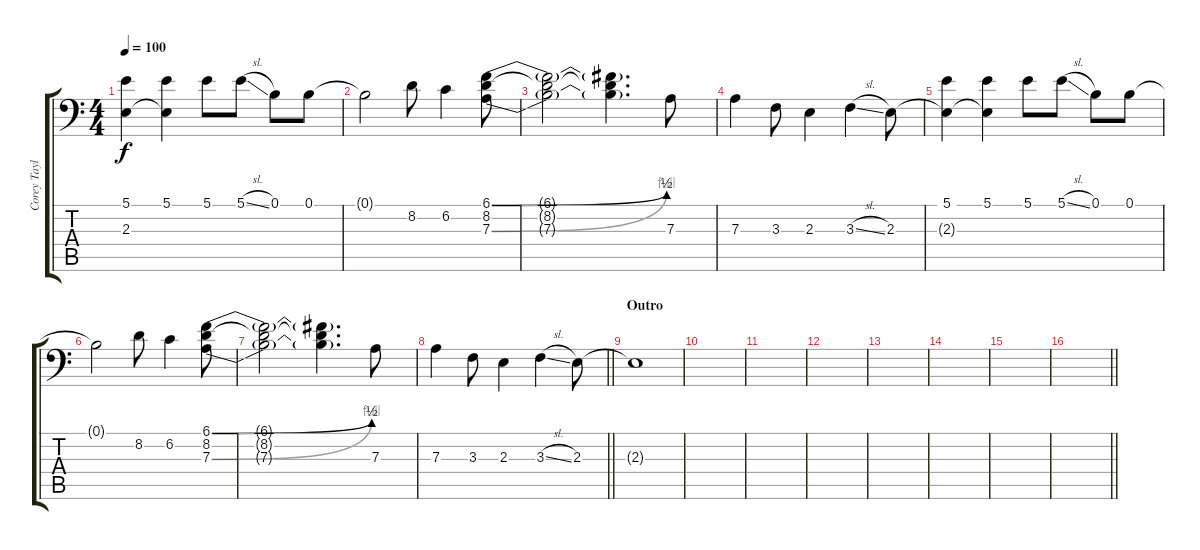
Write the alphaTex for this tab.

\track ("Corey Taylor" "Corey Tayl") {instrument altosax}
\staff {score tabs}
\tuning (B3 Gb3 D3 A2 E2 A1) {hide}
\ts (4 4)
\tempo 100
\clef f4
\ks c
(5.1 2.3{t}).4{dy f} (5.1 2.3{t}).4 5.1.8 5.1{sl}.8 0.1.8 0.1.8 |
0.1{t}.2 8.2.8 6.2.4 (6.1{be (bend 0 0 60 2)} 8.2 7.3{be (bend 0 0 60 4)}).8 |
(6.1{t} 8.2{t} 7.3{t}).2 (6.1{t} 8.2{t} 7.3{t}).4{d} 7.3.8 |
7.3.4 3.3.8 2.3.4 3.3{sl}.4 2.3.8 |
(5.1 2.3{t}).4 (5.1 2.3{t}).4 5.1.8 5.1{sl}.8 0.1.8 0.1.8 |
0.1{t}.2 8.2.8 6.2.4 (6.1{be (bend 0 0 60 2)} 8.2 7.3{be (bend 0 0 60 4)}).8 |
(6.1{t} 8.2{t} 7.3{t}).2 (6.1{t} 8.2{t} 7.3{t}).4{d} 7.3.8 |
\barLineRight lightlight
7.3.4 3.3.8 2.3.4 3.3{sl}.4 2.3.8 |
\section ("" "Outro")
2.3{t}.1 |
|
|
|
|
|
|
\barLineRight lightlight
